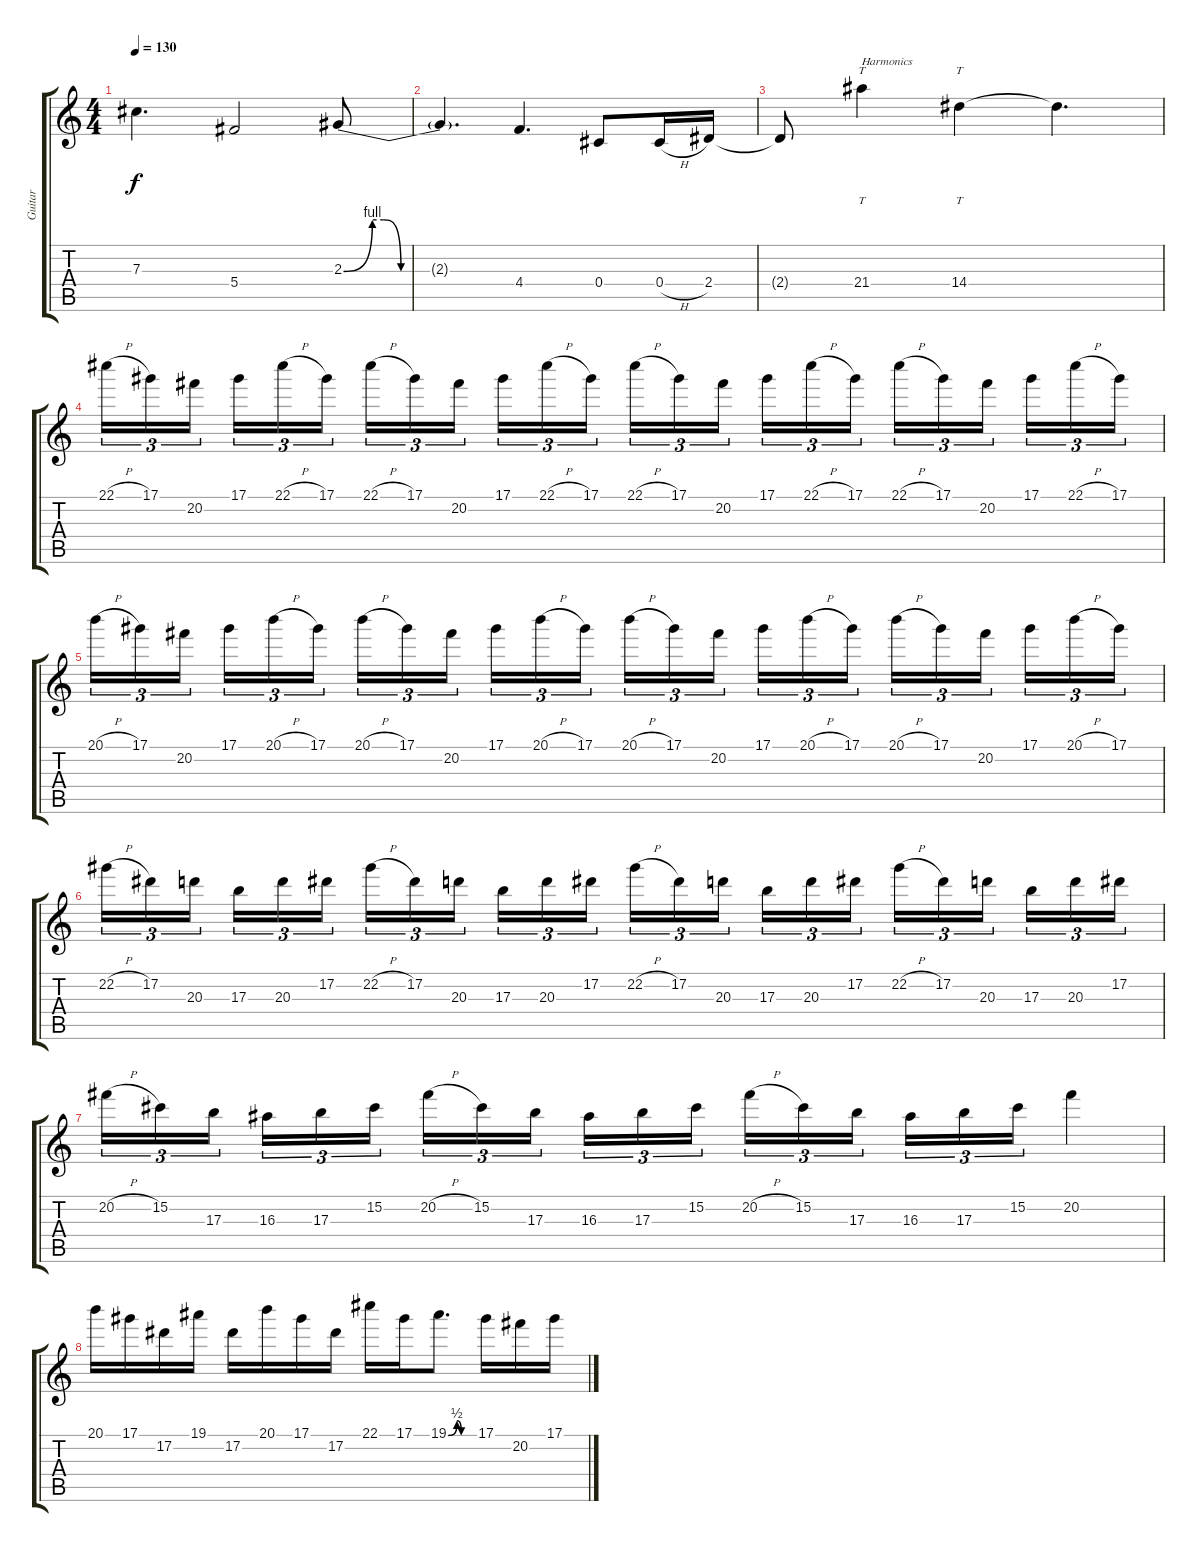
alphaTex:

\track ("Guitar" "Guitar") {instrument distortionguitar}
\staff {score tabs}
\tuning (Eb4 Bb3 Gb3 Db3 Ab2 Db2) {hide}
\ts (4 4)
\tempo 130
\clef g2
\ks c
7.3{t}.4{d dy f} 5.4.2 2.3{be (custom 0 0 10 4 14 4 20 0 30 0 60 0)}.8 |
2.3{t}.4{d} 4.4.4{d} 0.4.8 0.4{h}.16 2.4.16 |
2.4{t}.8 21.4.4{tt txt "Harmonics"} 14.4.4{tt} 14.4{t}.4{d} |
22.1{h}.16{tu (3 2)} 17.1.16{tu (3 2)} 20.2.16{tu (3 2) beam splitsecondary} 17.1.16{tu (3 2)} 22.1{h}.16{tu (3 2)} 17.1.16{tu (3 2)} 22.1{h}.16{tu (3 2)} 17.1.16{tu (3 2)} 20.2.16{tu (3 2) beam splitsecondary} 17.1.16{tu (3 2)} 22.1{h}.16{tu (3 2)} 17.1.16{tu (3 2)} 22.1{h}.16{tu (3 2)} 17.1.16{tu (3 2)} 20.2.16{tu (3 2) beam splitsecondary} 17.1.16{tu (3 2)} 22.1{h}.16{tu (3 2)} 17.1.16{tu (3 2)} 22.1{h}.16{tu (3 2)} 17.1.16{tu (3 2)} 20.2.16{tu (3 2) beam splitsecondary} 17.1.16{tu (3 2)} 22.1{h}.16{tu (3 2)} 17.1.16{tu (3 2)} |
20.1{h}.16{tu (3 2)} 17.1.16{tu (3 2)} 20.2.16{tu (3 2) beam splitsecondary} 17.1.16{tu (3 2)} 20.1{h}.16{tu (3 2)} 17.1.16{tu (3 2)} 20.1{h}.16{tu (3 2)} 17.1.16{tu (3 2)} 20.2.16{tu (3 2) beam splitsecondary} 17.1.16{tu (3 2)} 20.1{h}.16{tu (3 2)} 17.1.16{tu (3 2)} 20.1{h}.16{tu (3 2)} 17.1.16{tu (3 2)} 20.2.16{tu (3 2) beam splitsecondary} 17.1.16{tu (3 2)} 20.1{h}.16{tu (3 2)} 17.1.16{tu (3 2)} 20.1{h}.16{tu (3 2)} 17.1.16{tu (3 2)} 20.2.16{tu (3 2) beam splitsecondary} 17.1.16{tu (3 2)} 20.1{h}.16{tu (3 2)} 17.1.16{tu (3 2)} |
22.2{h}.16{tu (3 2)} 17.2.16{tu (3 2)} 20.3.16{tu (3 2) beam splitsecondary} 17.3.16{tu (3 2)} 20.3.16{tu (3 2)} 17.2.16{tu (3 2)} 22.2{h}.16{tu (3 2)} 17.2.16{tu (3 2)} 20.3.16{tu (3 2) beam splitsecondary} 17.3.16{tu (3 2)} 20.3.16{tu (3 2)} 17.2.16{tu (3 2)} 22.2{h}.16{tu (3 2)} 17.2.16{tu (3 2)} 20.3.16{tu (3 2) beam splitsecondary} 17.3.16{tu (3 2)} 20.3.16{tu (3 2)} 17.2.16{tu (3 2)} 22.2{h}.16{tu (3 2)} 17.2.16{tu (3 2)} 20.3.16{tu (3 2) beam splitsecondary} 17.3.16{tu (3 2)} 20.3.16{tu (3 2)} 17.2.16{tu (3 2)} |
20.2{h}.16{tu (3 2)} 15.2.16{tu (3 2)} 17.3.16{tu (3 2) beam splitsecondary} 16.3.16{tu (3 2)} 17.3.16{tu (3 2)} 15.2.16{tu (3 2)} 20.2{h}.16{tu (3 2)} 15.2.16{tu (3 2)} 17.3.16{tu (3 2) beam splitsecondary} 16.3.16{tu (3 2)} 17.3.16{tu (3 2)} 15.2.16{tu (3 2)} 20.2{h}.16{tu (3 2)} 15.2.16{tu (3 2)} 17.3.16{tu (3 2) beam splitsecondary} 16.3.16{tu (3 2)} 17.3.16{tu (3 2)} 15.2.16{tu (3 2)} 20.2.4 |
20.1.16 17.1.16 17.2.16 19.1.16 17.2.16 20.1.16 17.1.16 17.2.16 22.1.16 17.1.16 19.1{be (custom 0 0 20 2 30 0 60 0)}.8{d} 17.1.16 20.2.16 17.1.16
